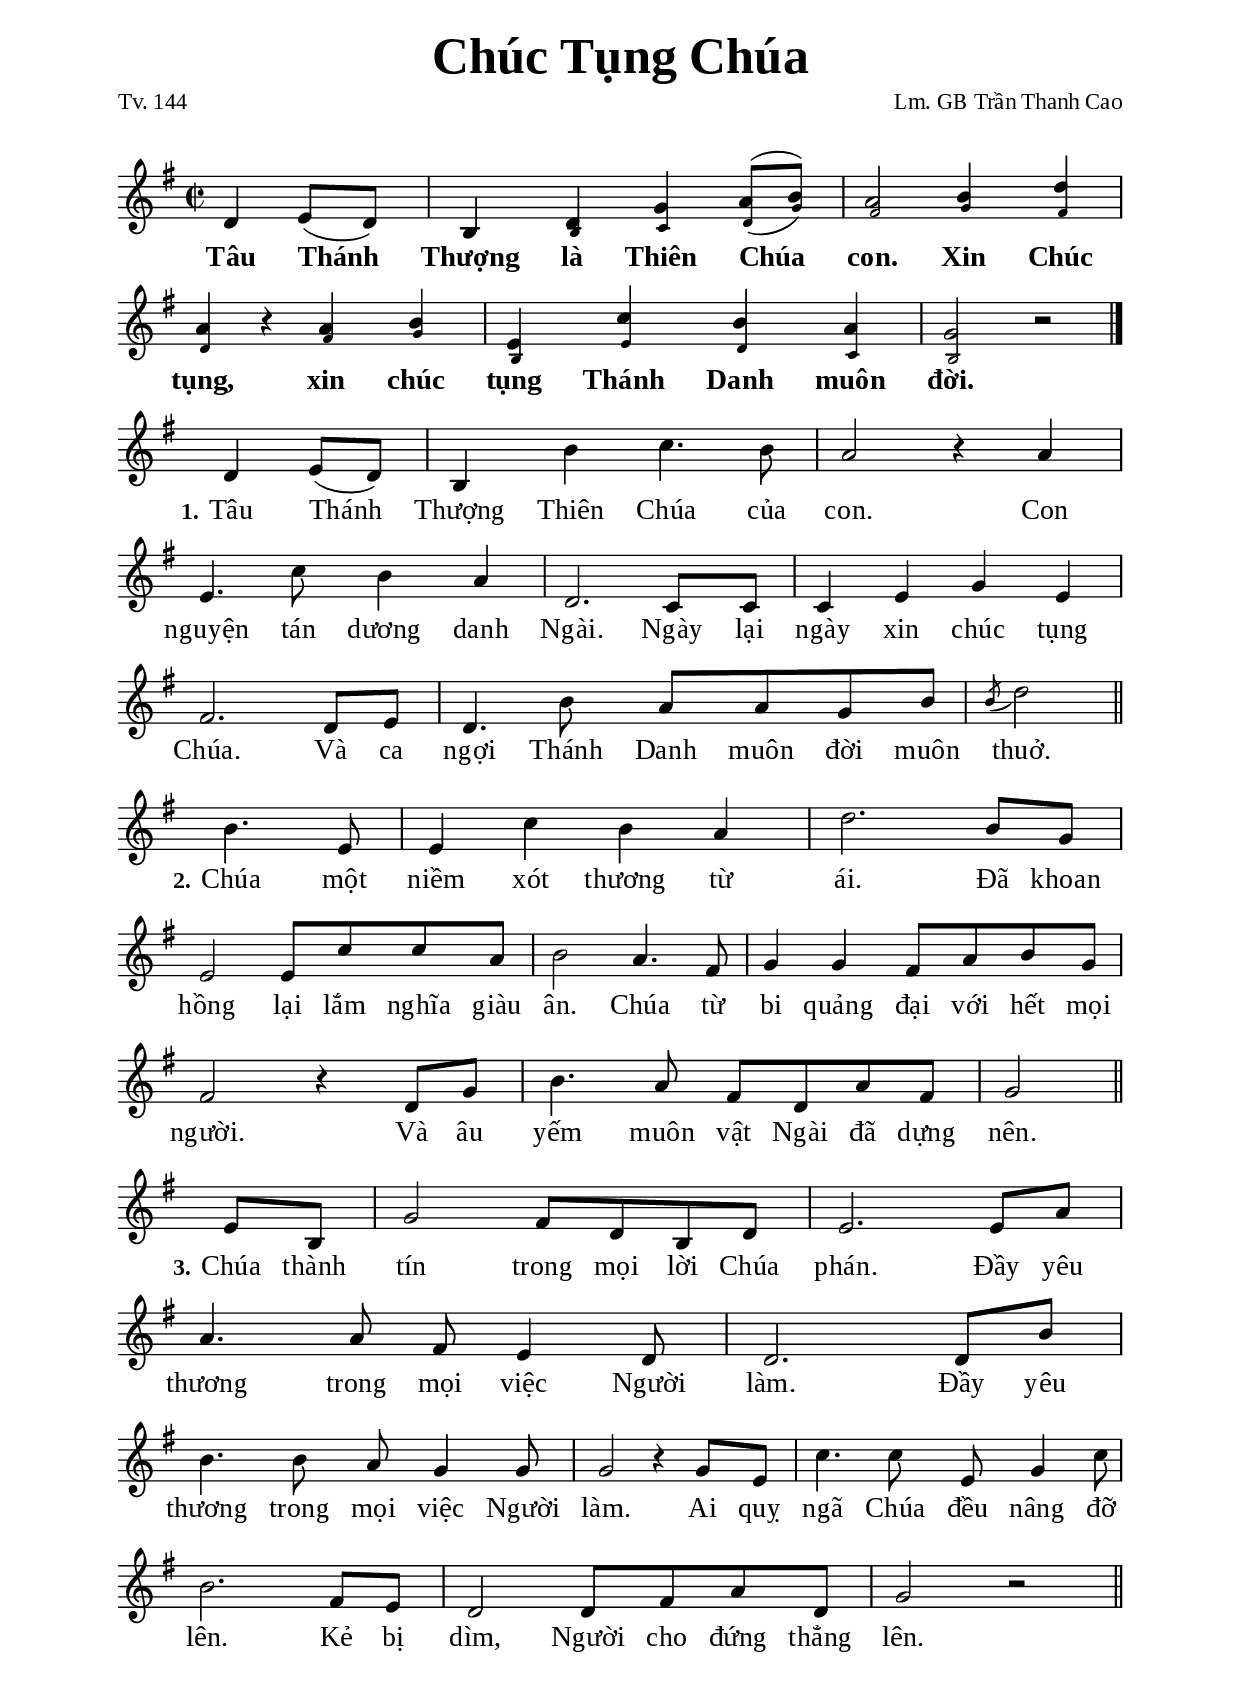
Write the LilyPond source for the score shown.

% Cài đặt chung
\version "2.22.1"
\include "english.ly"

\header {
  title = \markup { \fontsize #3 "Chúc Tụng Chúa" }
  poet = "Tv. 144"
  composer = "Lm. GB Trần Thanh Cao"
  arranger = " "
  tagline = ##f
}

% Nhạc điệp khúc
nhacDiepKhucSop = \relative c' {
  \partial 2 d4 e8 _(d) |
  b4 d g a8 ^(b) |
  a2 b4 d |
  a r a b |
  e, c' b a |
  g2 r \bar "|."
}

nhacDiepKhucBas = \relative c' {
  \override NoteHead.font-size = #-2
  \skip 2
  \skip 4 b4 c d8 _(g) |
  fs2 g4 fs |
  d r fs g |
  b, e d c |
  b2 r
}

% Nhạc phiên khúc
nhacPhienKhucMot = \relative c' {
  \partial 2 d4 e8 (d) |
  b4 b' c4. b8 |
  a2 r4 a |
  e4. c'8 b4 a |
  d,2. c8 c |
  c4 e g e |
  fs2. d8 e |
  d4. b'8 a a g b |
  \acciaccatura b8 d2 \bar "||"
}

nhacPhienKhucHai = \relative c'' {
  \partial 2 b4. e,8 |
  e4 c' b a |
  d2. b8 g |
  e2 e8 c' c a |
  b2 a4. fs8 |
  g4 g fs8 a b g |
  fs2 r4 d8 g |
  b4. a8 fs d a' fs |
  g2 \bar "||"
}

nhacPhienKhucBa = \relative c' {
  \partial 4 e8 b |
  g'2 fs8 d b d |
  e2. e8 a |
  a4. a8 fs e4 d8 |
  d2. d8 b' |
  b4. b8 a g4 g8 |
  g2 r4 g8 e |
  c'4. c8 e, g4 c8 |
  b2. fs8 e |
  d2 d8 fs a d, |
  g2 r \bar "||"
}

% Lời điệp khúc
loiDiepKhuc = \lyricmode {
  \override Lyrics.LyricText.font-series = #'bold
  Tâu Thánh Thượng là Thiên Chúa con.
  Xin Chúc tụng, xin chúc tụng Thánh Danh muôn đời.
}

% Lời phiên khúc
loiPhienKhucMot = \lyricmode {
  \set stanza = #"1."
  Tâu Thánh Thượng Thiên Chúa của con.
  Con nguyện tán dương danh Ngài.
  Ngày lại ngày xin chúc tụng Chúa.
  Và ca ngợi Thánh Danh muôn đời muôn thuở.
}

loiPhienKhucHai = \lyricmode {
  \set stanza = #"2."
  Chúa một niềm xót thương từ ái.
  Đã khoan hồng lại lắm nghĩa giàu ân.
  Chúa từ bi quảng đại với hết mọi người.
  Và âu yếm muôn vật Ngài đã dựng nên.
}

loiPhienKhucBa = \lyricmode {
  \set stanza = #"3."
  Chúa thành tín trong mọi lời Chúa phán.
  Đầy yêu thương trong mọi việc Người làm.
  Đầy yêu thương trong mọi việc Người làm.
  Ai quỵ ngã Chúa đều nâng đỡ lên.
  Kẻ bị dìm, Người cho đứng thẳng lên.
}


% Dàn trang
\paper {
  #(set-paper-size "a4")
  top-margin = 10\mm
  bottom-margin = 10\mm
  left-margin = 20\mm
  right-margin = 20\mm
  indent = #0
  #(define fonts
    (make-pango-font-tree
      "Liberation Serif"
      "Liberation Serif"
      "Liberation Serif"
      (/ 20 20)))
  page-count = #1
  system-system-spacing = #'((basic-distance . 13))
  score-system-spacing = #'((basic-distance . 13))
}

% Thiết lập tông và nhịp
TongNhip = { \key g \major \time 2/2 }

% Đổi kích thước nốt cho bè phụ
notBePhu =
#(define-music-function (font-size music) (number? ly:music?)
   (for-some-music
     (lambda (m)
       (if (music-is-of-type? m 'rhythmic-event)
           (begin
             (set! (ly:music-property m 'tweaks)
                   (cons `(font-size . ,font-size)
                         (ly:music-property m 'tweaks)))
             #t)
           #f))
     music)
   music)

\score {
  \new ChoirStaff <<
    \new Staff = diepKhuc \with {
        \consists "Merge_rests_engraver"
        %\magnifyStaff #(magstep +1)
        printPartCombineTexts = ##f
      }
      <<
      \new Voice \TongNhip \partCombine 
        \nhacDiepKhucSop
        \notBePhu -3 { \nhacDiepKhucBas }
      \new NullVoice = nhacThamChieu \nhacDiepKhucSop
      \new Lyrics \lyricsto nhacThamChieu \loiDiepKhuc
      >>
  >>
  \layout {
    \override Lyrics.LyricText.font-series = #'bold
    \override Lyrics.LyricText.font-size = #+2
    \override Lyrics.LyricSpace.minimum-distance = #4
    \override Score.BarNumber.break-visibility = ##(#f #f #f)
    \override Score.SpacingSpanner.uniform-stretching = ##t
  }
}

\score {
  \new ChoirStaff <<
    \new Staff = phienKhuc \with {
        %\magnifyStaff #(magstep +1)
      }
      <<
      \new Voice = beSop {
        \key g \major \time 2/2 \nhacPhienKhucMot
      }
    >>
    \new Lyrics \lyricsto beSop \loiPhienKhucMot
  >>
  \layout {
    \override Staff.TimeSignature.transparent = ##t
    \override Lyrics.LyricText.font-size = #+2
    \override Lyrics.LyricSpace.minimum-distance = #3
    \override Score.BarNumber.break-visibility = ##(#f #f #f)
    \override Score.SpacingSpanner.uniform-stretching = ##t
  }
}

\score {
  \new ChoirStaff <<
    \new Staff = phienKhuc \with {
        %\magnifyStaff #(magstep +1)
      }
      <<
      \new Voice = beSop {
        \key g \major \time 2/2 \nhacPhienKhucHai
      }
    >>
    \new Lyrics \lyricsto beSop \loiPhienKhucHai
  >>
  \layout {
    \override Staff.TimeSignature.transparent = ##t
    \override Lyrics.LyricText.font-size = #+2
    \override Lyrics.LyricSpace.minimum-distance = #2
    \override Score.BarNumber.break-visibility = ##(#f #f #f)
    \override Score.SpacingSpanner.uniform-stretching = ##t
  }
}

\score {
  \new ChoirStaff <<
    \new Staff = phienKhuc \with {
        %\magnifyStaff #(magstep +1)
      }
      <<
      \new Voice = beSop {
        \key g \major \time 2/2 \nhacPhienKhucBa
      }
    >>
    \new Lyrics \lyricsto beSop \loiPhienKhucBa
  >>
  \layout {
    \override Staff.TimeSignature.transparent = ##t
    \override Lyrics.LyricText.font-size = #+2
    \override Lyrics.LyricSpace.minimum-distance = #2
    \override Score.BarNumber.break-visibility = ##(#f #f #f)
    \override Score.SpacingSpanner.uniform-stretching = ##t
  }
}
